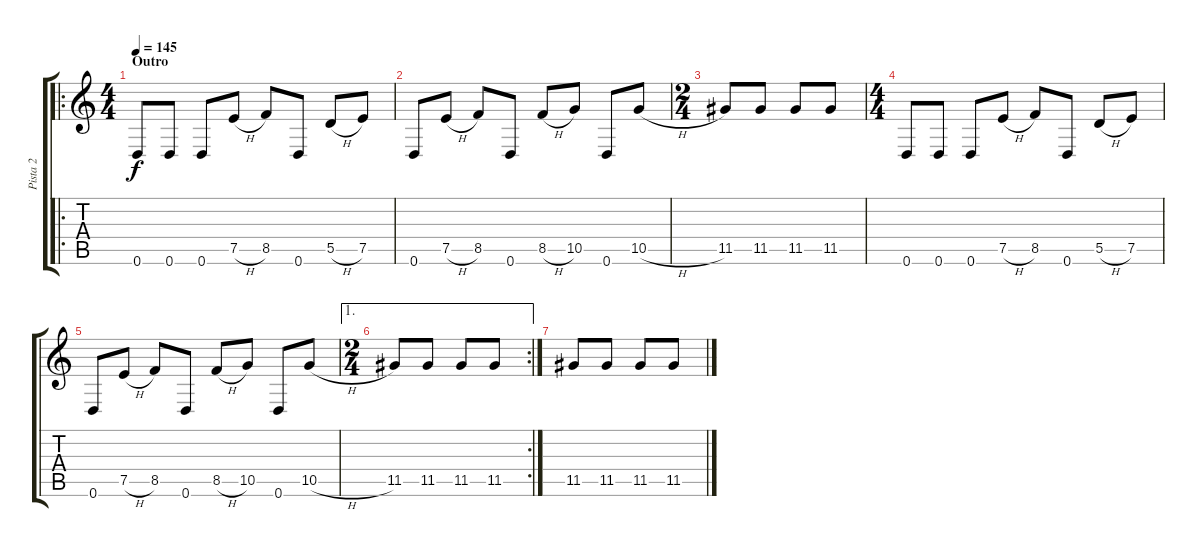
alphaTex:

\track ("Pista 2" "Pista 2") {instrument distortionguitar}
\staff {score tabs}
\tuning (E4 B3 G3 D3 A2 D2) {hide}
\ro
\ts (4 4)
\section ("" "Outro")
\tempo 145
\clef g2
\ks c
0.6.8{dy f} 0.6.8 0.6.8 7.5{h}.8 8.5.8 0.6.8 5.5{h}.8 7.5.8 |
0.6.8 7.5{h}.8 8.5.8 0.6.8 8.5{h}.8 10.5.8 0.6.8 10.5{h}.8 |
\ts (2 4)
11.5.8 11.5.8 11.5.8 11.5.8 |
\ts (4 4)
0.6.8 0.6.8 0.6.8 7.5{h}.8 8.5.8 0.6.8 5.5{h}.8 7.5.8 |
0.6.8 7.5{h}.8 8.5.8 0.6.8 8.5{h}.8 10.5.8 0.6.8 10.5{h}.8 |
\ae 1
\rc 2
\ts (2 4)
11.5.8 11.5.8 11.5.8 11.5.8 |
11.5.8 11.5.8 11.5.8 11.5.8
